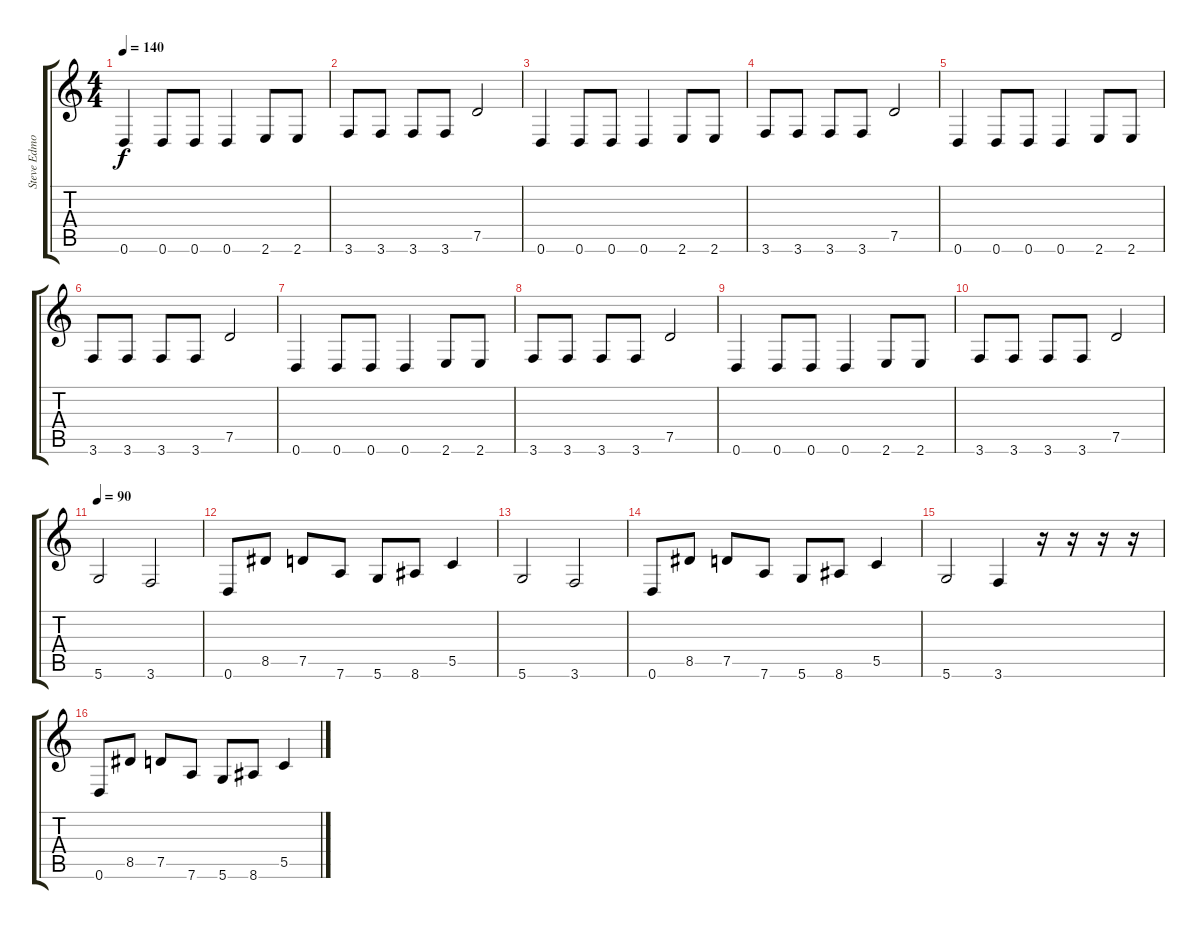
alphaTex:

\track ("Steve Edmondson" "Steve Edmo") {instrument electricbassfinger}
\staff {score tabs}
\tuning (D4 A3 F3 C3 G2 D2) {hide}
\ts (4 4)
\tempo 140
\clef g2
\ks c
0.6.4{dy f} 0.6.8 0.6.8 0.6.4 2.6.8 2.6.8 |
3.6.8 3.6.8 3.6.8 3.6.8 7.5.2 |
0.6.4 0.6.8 0.6.8 0.6.4 2.6.8 2.6.8 |
3.6.8 3.6.8 3.6.8 3.6.8 7.5.2 |
0.6.4 0.6.8 0.6.8 0.6.4 2.6.8 2.6.8 |
3.6.8 3.6.8 3.6.8 3.6.8 7.5.2 |
0.6.4 0.6.8 0.6.8 0.6.4 2.6.8 2.6.8 |
3.6.8 3.6.8 3.6.8 3.6.8 7.5.2 |
0.6.4 0.6.8 0.6.8 0.6.4 2.6.8 2.6.8 |
3.6.8 3.6.8 3.6.8 3.6.8 7.5.2 |
\tempo 90
5.6.2 3.6.2 |
0.6.8 8.5.8 7.5.8 7.6.8 5.6.8 8.6.8 5.5.4 |
5.6.2 3.6.2 |
0.6.8 8.5.8 7.5.8 7.6.8 5.6.8 8.6.8 5.5.4 |
5.6.2 3.6.4 r.16 r.16 r.16 r.16 |
0.6.8 8.5.8 7.5.8 7.6.8 5.6.8 8.6.8 5.5.4
